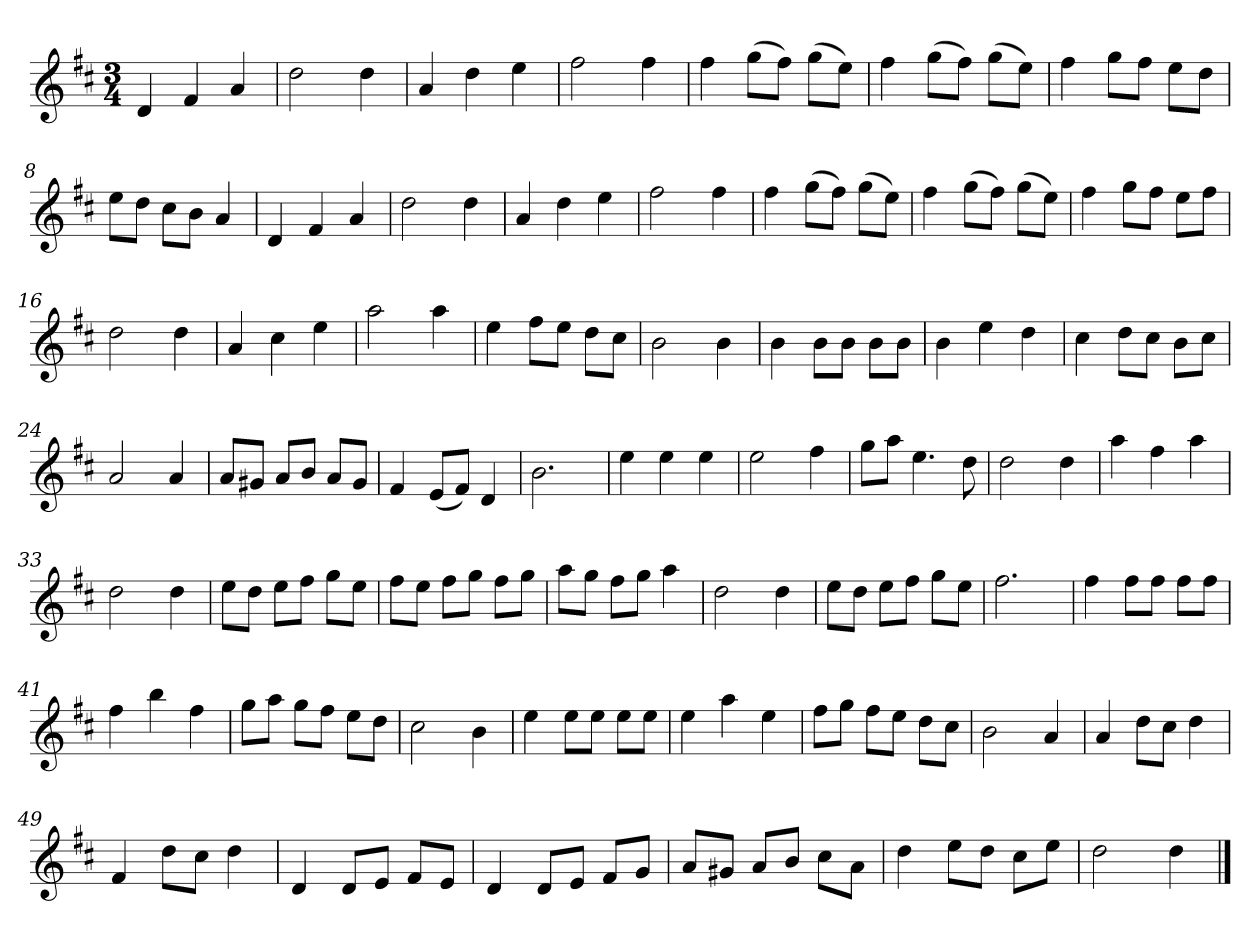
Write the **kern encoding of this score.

**kern
*part1
*staff1
*k[f#c#]
*M3/4
*MM120
=1
4d
4f#
4a
=2
2dd
4dd
=3
4a
4dd
4ee
=4
2ff#
4ff#
=5
4ff#
(8ggL
8ff#J)
(8ggL
8eeJ)
=6
4ff#
(8ggL
8ff#J)
(8ggL
8eeJ)
=7
4ff#
8ggL
8ff#J
8eeL
8ddJ
=8
8eeL
8ddJ
8cc#L
8bJ
4a
=9
4d
4f#
4a
=10
2dd
4dd
=11
4a
4dd
4ee
=12
2ff#
4ff#
=13
4ff#
(8ggL
8ff#J)
(8ggL
8eeJ)
=14
4ff#
(8ggL
8ff#J)
(8ggL
8eeJ)
=15
4ff#
8ggL
8ff#J
8eeL
8ff#J
=16
2dd
4dd
=17
4a
4cc#
4ee
=18
2aa
4aa
=19
4ee
8ff#L
8eeJ
8ddL
8cc#J
=20
2b
4b
=21
4b
8bL
8bJ
8bL
8bJ
=22
4b
4ee
4dd
=23
4cc#
8ddL
8cc#J
8bL
8cc#J
=24
2a
4a
=25
8aL
8g#XJ
8aL
8bJ
8aL
8g#J
=26
4f#
(8eL
8f#J)
4d
=27
2.b
=28
4ee
4ee
4ee
=29
2ee
4ff#
=30
8ggL
8aaJ
4.ee
8dd
=31
2dd
4dd
=32
4aa
4ff#
4aa
=33
2dd
4dd
=34
8eeL
8ddJ
8eeL
8ff#J
8ggL
8eeJ
=35
8ff#L
8eeJ
8ff#L
8ggJ
8ff#L
8ggJ
=36
8aaL
8ggJ
8ff#L
8ggJ
4aa
=37
2dd
4dd
=38
8eeL
8ddJ
8eeL
8ff#J
8ggL
8eeJ
=39
2.ff#
=40
4ff#
8ff#L
8ff#J
8ff#L
8ff#J
=41
4ff#
4bb
4ff#
=42
8ggL
8aaJ
8ggL
8ff#J
8eeL
8ddJ
=43
2cc#
4b
=44
4ee
8eeL
8eeJ
8eeL
8eeJ
=45
4ee
4aa
4ee
=46
8ff#L
8ggJ
8ff#L
8eeJ
8ddL
8cc#J
=47
2b
4a
=48
4a
8ddL
8cc#J
4dd
=49
4f#
8ddL
8cc#J
4dd
=50
4d
8dL
8eJ
8f#L
8eJ
=51
4d
8dL
8eJ
8f#L
8gJ
=52
8aL
8g#XJ
8aL
8bJ
8cc#L
8aJ
=53
4dd
8eeL
8ddJ
8cc#L
8eeJ
=54
2dd
4dd
==
*-
